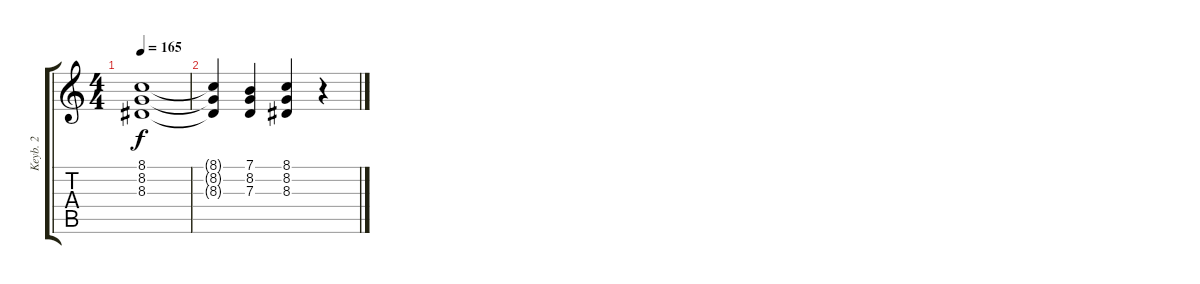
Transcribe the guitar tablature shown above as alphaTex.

\track ("Keyb. 2" "Keyb. 2") {instrument frenchhorn}
\staff {score tabs}
\tuning (E4 B3 G3 D3 A2 E2) {hide}
\ts (4 4)
\tempo 165
\clef g2
\ks c
(8.1 8.2 8.3).1{dy f} |
(8.1{t} 8.2{t} 8.3{t}).4 (7.1 8.2 7.3).4 (8.1 8.2 8.3).4 r.4
